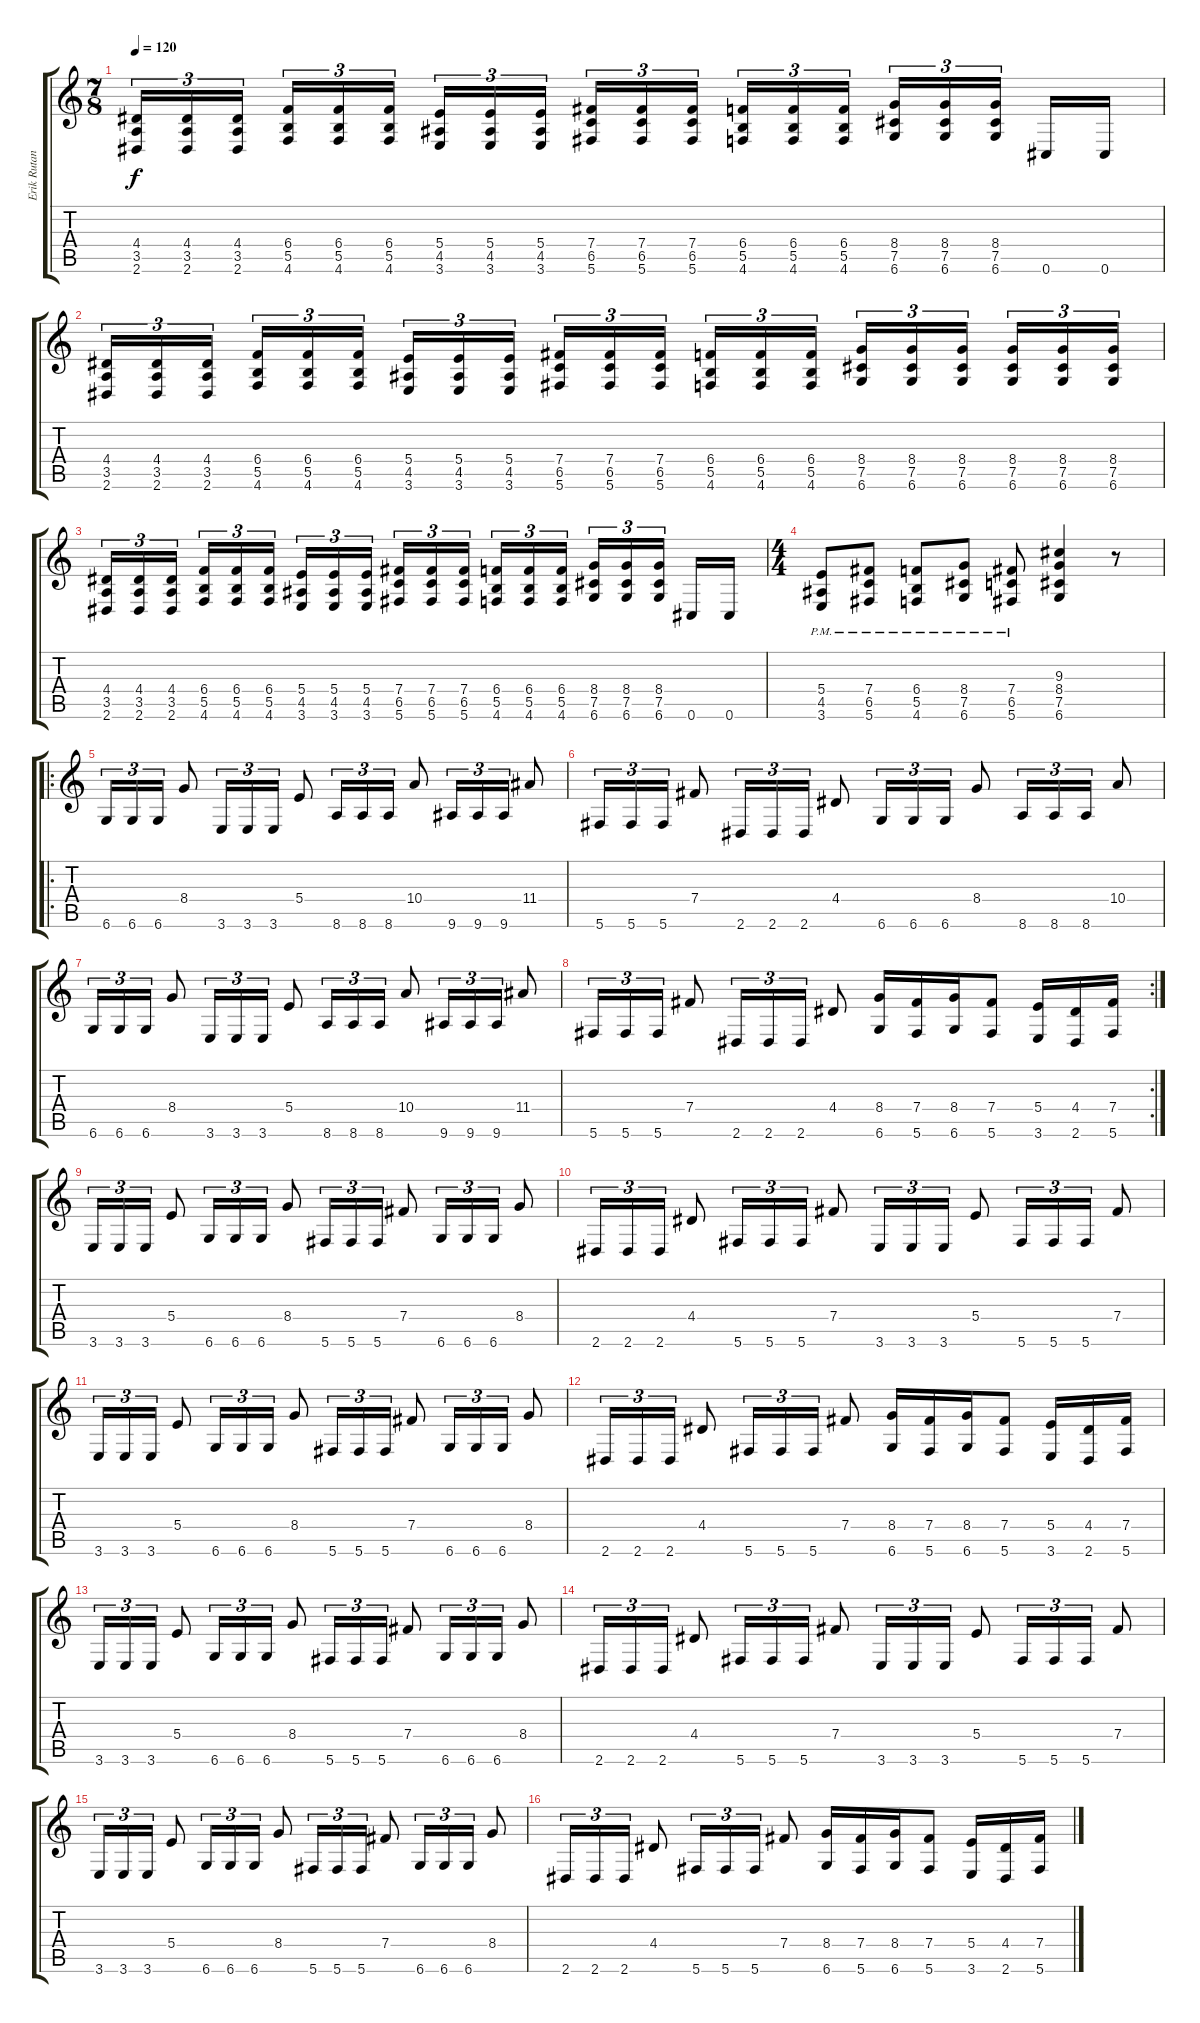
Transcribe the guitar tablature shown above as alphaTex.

\track ("Erik Rutan" "Erik Rutan") {instrument distortionguitar}
\staff {score tabs}
\tuning (Db4 Ab3 E3 B2 Gb2 Db2) {hide}
\ts (7 8)
\tempo 120
\clef g2
\ks c
(4.4 3.5 2.6).16{tu (3 2) dy f volume 12} (4.4 3.5 2.6).16{tu (3 2)} (4.4 3.5 2.6).16{tu (3 2)} (6.4 5.5 4.6).16{tu (3 2)} (6.4 5.5 4.6).16{tu (3 2)} (6.4 5.5 4.6).16{tu (3 2)} (5.4 4.5 3.6).16{tu (3 2)} (5.4 4.5 3.6).16{tu (3 2)} (5.4 4.5 3.6).16{tu (3 2)} (7.4 6.5 5.6).16{tu (3 2)} (7.4 6.5 5.6).16{tu (3 2)} (7.4 6.5 5.6).16{tu (3 2)} (6.4 5.5 4.6).16{tu (3 2)} (6.4 5.5 4.6).16{tu (3 2)} (6.4 5.5 4.6).16{tu (3 2)} (8.4 7.5 6.6).16{tu (3 2)} (8.4 7.5 6.6).16{tu (3 2)} (8.4 7.5 6.6).16{tu (3 2)} 0.6.16 0.6.16 |
(4.4 3.5 2.6).16{tu (3 2)} (4.4 3.5 2.6).16{tu (3 2)} (4.4 3.5 2.6).16{tu (3 2)} (6.4 5.5 4.6).16{tu (3 2)} (6.4 5.5 4.6).16{tu (3 2)} (6.4 5.5 4.6).16{tu (3 2)} (5.4 4.5 3.6).16{tu (3 2)} (5.4 4.5 3.6).16{tu (3 2)} (5.4 4.5 3.6).16{tu (3 2)} (7.4 6.5 5.6).16{tu (3 2)} (7.4 6.5 5.6).16{tu (3 2)} (7.4 6.5 5.6).16{tu (3 2)} (6.4 5.5 4.6).16{tu (3 2)} (6.4 5.5 4.6).16{tu (3 2)} (6.4 5.5 4.6).16{tu (3 2)} (8.4 7.5 6.6).16{tu (3 2)} (8.4 7.5 6.6).16{tu (3 2)} (8.4 7.5 6.6).16{tu (3 2)} (8.4 7.5 6.6).16{tu (3 2)} (8.4 7.5 6.6).16{tu (3 2)} (8.4 7.5 6.6).16{tu (3 2)} |
(4.4 3.5 2.6).16{tu (3 2)} (4.4 3.5 2.6).16{tu (3 2)} (4.4 3.5 2.6).16{tu (3 2)} (6.4 5.5 4.6).16{tu (3 2)} (6.4 5.5 4.6).16{tu (3 2)} (6.4 5.5 4.6).16{tu (3 2)} (5.4 4.5 3.6).16{tu (3 2)} (5.4 4.5 3.6).16{tu (3 2)} (5.4 4.5 3.6).16{tu (3 2)} (7.4 6.5 5.6).16{tu (3 2)} (7.4 6.5 5.6).16{tu (3 2)} (7.4 6.5 5.6).16{tu (3 2)} (6.4 5.5 4.6).16{tu (3 2)} (6.4 5.5 4.6).16{tu (3 2)} (6.4 5.5 4.6).16{tu (3 2)} (8.4 7.5 6.6).16{tu (3 2)} (8.4 7.5 6.6).16{tu (3 2)} (8.4 7.5 6.6).16{tu (3 2)} 0.6.16 0.6.16 |
\ts (4 4)
(5.4{pm} 4.5{pm} 3.6{pm}).8{volume 16} (7.4{pm} 6.5{pm} 5.6{pm}).8 (6.4{pm} 5.5{pm} 4.6{pm}).8 (8.4{pm} 7.5{pm} 6.6{pm}).8 (7.4{pm} 6.5{pm} 5.6{pm}).8 (9.3 8.4 7.5 6.6).4 r.8 |
\ro
6.6.16{tu (3 2)} 6.6.16{tu (3 2)} 6.6.16{tu (3 2)} 8.4.8 3.6.16{tu (3 2)} 3.6.16{tu (3 2)} 3.6.16{tu (3 2)} 5.4.8 8.6.16{tu (3 2)} 8.6.16{tu (3 2)} 8.6.16{tu (3 2)} 10.4.8 9.6.16{tu (3 2)} 9.6.16{tu (3 2)} 9.6.16{tu (3 2)} 11.4.8 |
5.6.16{tu (3 2)} 5.6.16{tu (3 2)} 5.6.16{tu (3 2)} 7.4.8 2.6.16{tu (3 2)} 2.6.16{tu (3 2)} 2.6.16{tu (3 2)} 4.4.8 6.6.16{tu (3 2)} 6.6.16{tu (3 2)} 6.6.16{tu (3 2)} 8.4.8 8.6.16{tu (3 2)} 8.6.16{tu (3 2)} 8.6.16{tu (3 2)} 10.4.8 |
6.6.16{tu (3 2)} 6.6.16{tu (3 2)} 6.6.16{tu (3 2)} 8.4.8 3.6.16{tu (3 2)} 3.6.16{tu (3 2)} 3.6.16{tu (3 2)} 5.4.8 8.6.16{tu (3 2)} 8.6.16{tu (3 2)} 8.6.16{tu (3 2)} 10.4.8 9.6.16{tu (3 2)} 9.6.16{tu (3 2)} 9.6.16{tu (3 2)} 11.4.8 |
\rc 2
5.6.16{tu (3 2)} 5.6.16{tu (3 2)} 5.6.16{tu (3 2)} 7.4.8 2.6.16{tu (3 2)} 2.6.16{tu (3 2)} 2.6.16{tu (3 2)} 4.4.8 (8.4 6.6).16 (7.4 5.6).16 (8.4 6.6).16 (7.4 5.6).8 (5.4 3.6).16 (4.4 2.6).16 (7.4 5.6).16 |
3.6.16{tu (3 2)} 3.6.16{tu (3 2)} 3.6.16{tu (3 2)} 5.4.8 6.6.16{tu (3 2)} 6.6.16{tu (3 2)} 6.6.16{tu (3 2)} 8.4.8 5.6.16{tu (3 2)} 5.6.16{tu (3 2)} 5.6.16{tu (3 2)} 7.4.8 6.6.16{tu (3 2)} 6.6.16{tu (3 2)} 6.6.16{tu (3 2)} 8.4.8 |
2.6.16{tu (3 2)} 2.6.16{tu (3 2)} 2.6.16{tu (3 2)} 4.4.8 5.6.16{tu (3 2)} 5.6.16{tu (3 2)} 5.6.16{tu (3 2)} 7.4.8 3.6.16{tu (3 2)} 3.6.16{tu (3 2)} 3.6.16{tu (3 2)} 5.4.8 5.6.16{tu (3 2)} 5.6.16{tu (3 2)} 5.6.16{tu (3 2)} 7.4.8 |
3.6.16{tu (3 2)} 3.6.16{tu (3 2)} 3.6.16{tu (3 2)} 5.4.8 6.6.16{tu (3 2)} 6.6.16{tu (3 2)} 6.6.16{tu (3 2)} 8.4.8 5.6.16{tu (3 2)} 5.6.16{tu (3 2)} 5.6.16{tu (3 2)} 7.4.8 6.6.16{tu (3 2)} 6.6.16{tu (3 2)} 6.6.16{tu (3 2)} 8.4.8 |
2.6.16{tu (3 2)} 2.6.16{tu (3 2)} 2.6.16{tu (3 2)} 4.4.8 5.6.16{tu (3 2)} 5.6.16{tu (3 2)} 5.6.16{tu (3 2)} 7.4.8 (8.4 6.6).16 (7.4 5.6).16 (8.4 6.6).16 (7.4 5.6).8 (5.4 3.6).16 (4.4 2.6).16 (7.4 5.6).16 |
3.6.16{tu (3 2)} 3.6.16{tu (3 2)} 3.6.16{tu (3 2)} 5.4.8 6.6.16{tu (3 2)} 6.6.16{tu (3 2)} 6.6.16{tu (3 2)} 8.4.8 5.6.16{tu (3 2)} 5.6.16{tu (3 2)} 5.6.16{tu (3 2)} 7.4.8 6.6.16{tu (3 2)} 6.6.16{tu (3 2)} 6.6.16{tu (3 2)} 8.4.8 |
2.6.16{tu (3 2)} 2.6.16{tu (3 2)} 2.6.16{tu (3 2)} 4.4.8 5.6.16{tu (3 2)} 5.6.16{tu (3 2)} 5.6.16{tu (3 2)} 7.4.8 3.6.16{tu (3 2)} 3.6.16{tu (3 2)} 3.6.16{tu (3 2)} 5.4.8 5.6.16{tu (3 2)} 5.6.16{tu (3 2)} 5.6.16{tu (3 2)} 7.4.8 |
3.6.16{tu (3 2)} 3.6.16{tu (3 2)} 3.6.16{tu (3 2)} 5.4.8 6.6.16{tu (3 2)} 6.6.16{tu (3 2)} 6.6.16{tu (3 2)} 8.4.8 5.6.16{tu (3 2)} 5.6.16{tu (3 2)} 5.6.16{tu (3 2)} 7.4.8 6.6.16{tu (3 2)} 6.6.16{tu (3 2)} 6.6.16{tu (3 2)} 8.4.8 |
2.6.16{tu (3 2)} 2.6.16{tu (3 2)} 2.6.16{tu (3 2)} 4.4.8 5.6.16{tu (3 2)} 5.6.16{tu (3 2)} 5.6.16{tu (3 2)} 7.4.8 (8.4 6.6).16 (7.4 5.6).16 (8.4 6.6).16 (7.4 5.6).8 (5.4 3.6).16 (4.4 2.6).16 (7.4 5.6).16
